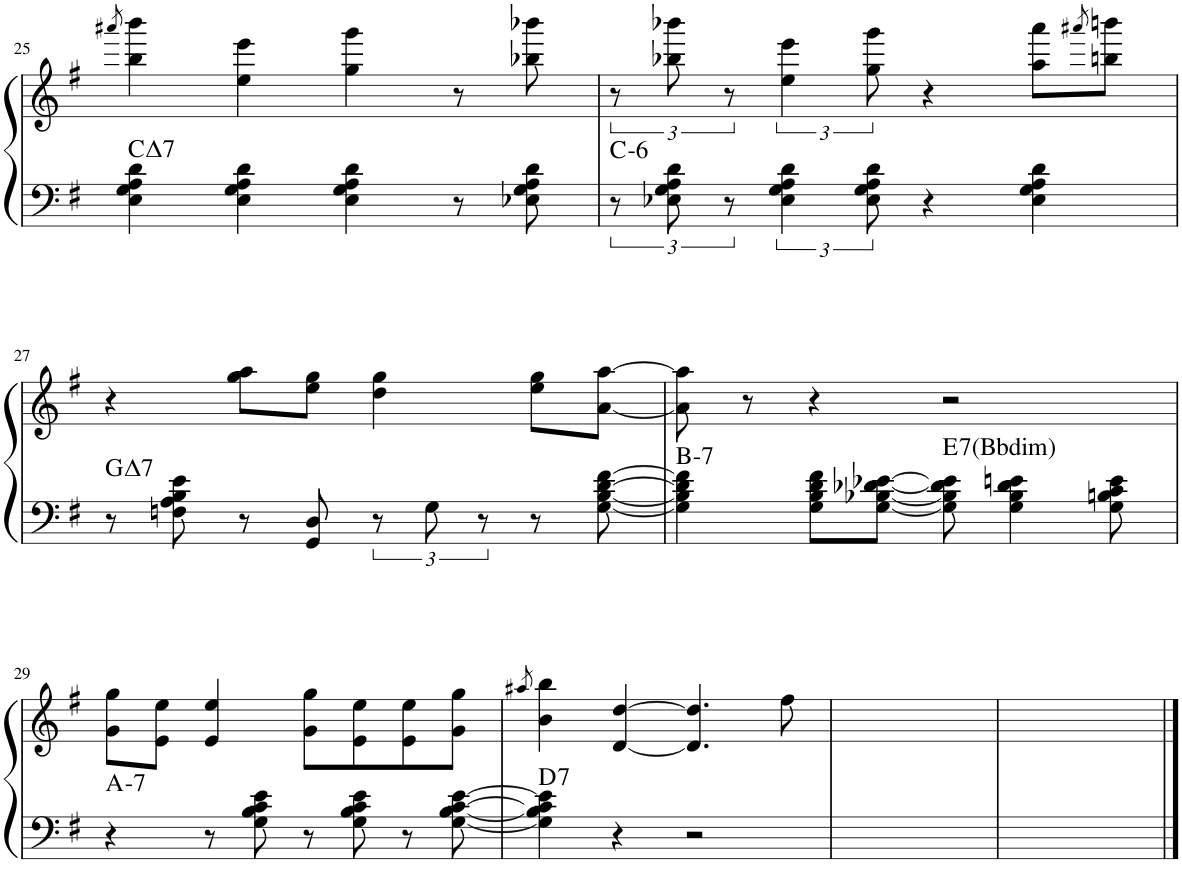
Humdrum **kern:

**kern	**kern	**harte
*part1	*part1	*part1
*staff2	*staff1	*
*I"Piano	*	*
*I'Pno.	*	*
!!LO:PB:g=z
*clefF4	*clefG2	*
*k[f#]	*k[f#]	*
*M4/4	*M4/4	*
=25	=25	=25
.	8qaaa#X/	.
!	!	!LO:H:kt=7
4E\ 4G\ 4A\ 4d\	4bb\ 4bbb\	C:maj7
4E\ 4G\ 4A\ 4d\	4ee\ 4eee\	.
4E\ 4G\ 4A\ 4d\	4gg\ 4ggg\	.
8r	8r	.
8E-X\ 8G\ 8A\ 8d\	8bb-X\ 8bbb-X\	.
=26	=26	=26
!	!	!LO:H:kt=6
12r	12r	C:min6
12E-X\ 12G\ 12A\ 12d\	12bb-X\ 12bbb-X\	.
12r	12r	.
6E-\ 6G\ 6A\ 6d\	6ee\ 6eee\	.
12E-\ 12G\ 12A\ 12d\	12gg\ 12ggg\	.
4r	4r	.
4E-\ 4G\ 4A\ 4d\	8aa\ 8aaa\L	.
.	8qaaa#X/	.
.	8bbn\ 8bbbn\J	.
!!LO:LB:g=z
=27	=27	=27
!	!	!LO:H:kt=7
8r	4r	G:maj7
8Fn\ 8A\ 8B\ 8e\	.	.
8r	8gg\ 8aa\L	.
8GG/ 8D/	8ee\ 8gg\J	.
12r	4dd\ 4gg\	.
12G\	.	.
12r	.	.
8r	8ee\ 8gg\L	.
[8G\ [8B\ [8d\ [8f#\	[8a\ [8aa\J	.
=28	=28	=28
!	!	!LO:H:kt=7
4G\] 4B\] 4d\] 4f#\]	8a\] 8aa\]	B:min7
.	8r	.
8G\ 8B\ 8d\ 8f#\L	4r	.
[8G\ [8B-X\ [8d-X\ [8e-X\J	.	.
!	!	!LO:H:kt=7
8G\] 8B-\] 8d-\] 8e-\]	2r	E:7
4G\ 4B-\ 4d-\ 4en\	.	.
8G\ 8Bn\ 8c\ 8e\	.	.
!!LO:LB:g=z
=29	=29	=29
!	!	!LO:H:kt=7
4r	8g\ 8gg\L	A:min7
.	8e\ 8ee\J	.
8r	4e/ 4ee/	.
8G\ 8B\ 8c\ 8e\	.	.
8r	8g\ 8gg\L	.
8G\ 8B\ 8c\ 8e\	8e\ 8ee\	.
8r	8e\ 8ee\	.
[8G\ [8B\ [8c\ [8e\	8g\ 8gg\J	.
=30	=30	=30
.	8qaa#X/	.
!	!	!LO:H:kt=7
4G\] 4B\] 4c\] 4e\]	4b\ 4bb\	D:7
4r	[4d/ [4dd/	.
2r	4.d/] 4.dd/]	.
.	8ff#\	.
=31	=31	=31
1ryy	1ryy	.
=32	=32	=32
1ryy	1ryy	.
==	==	==
*-	*-	*-
